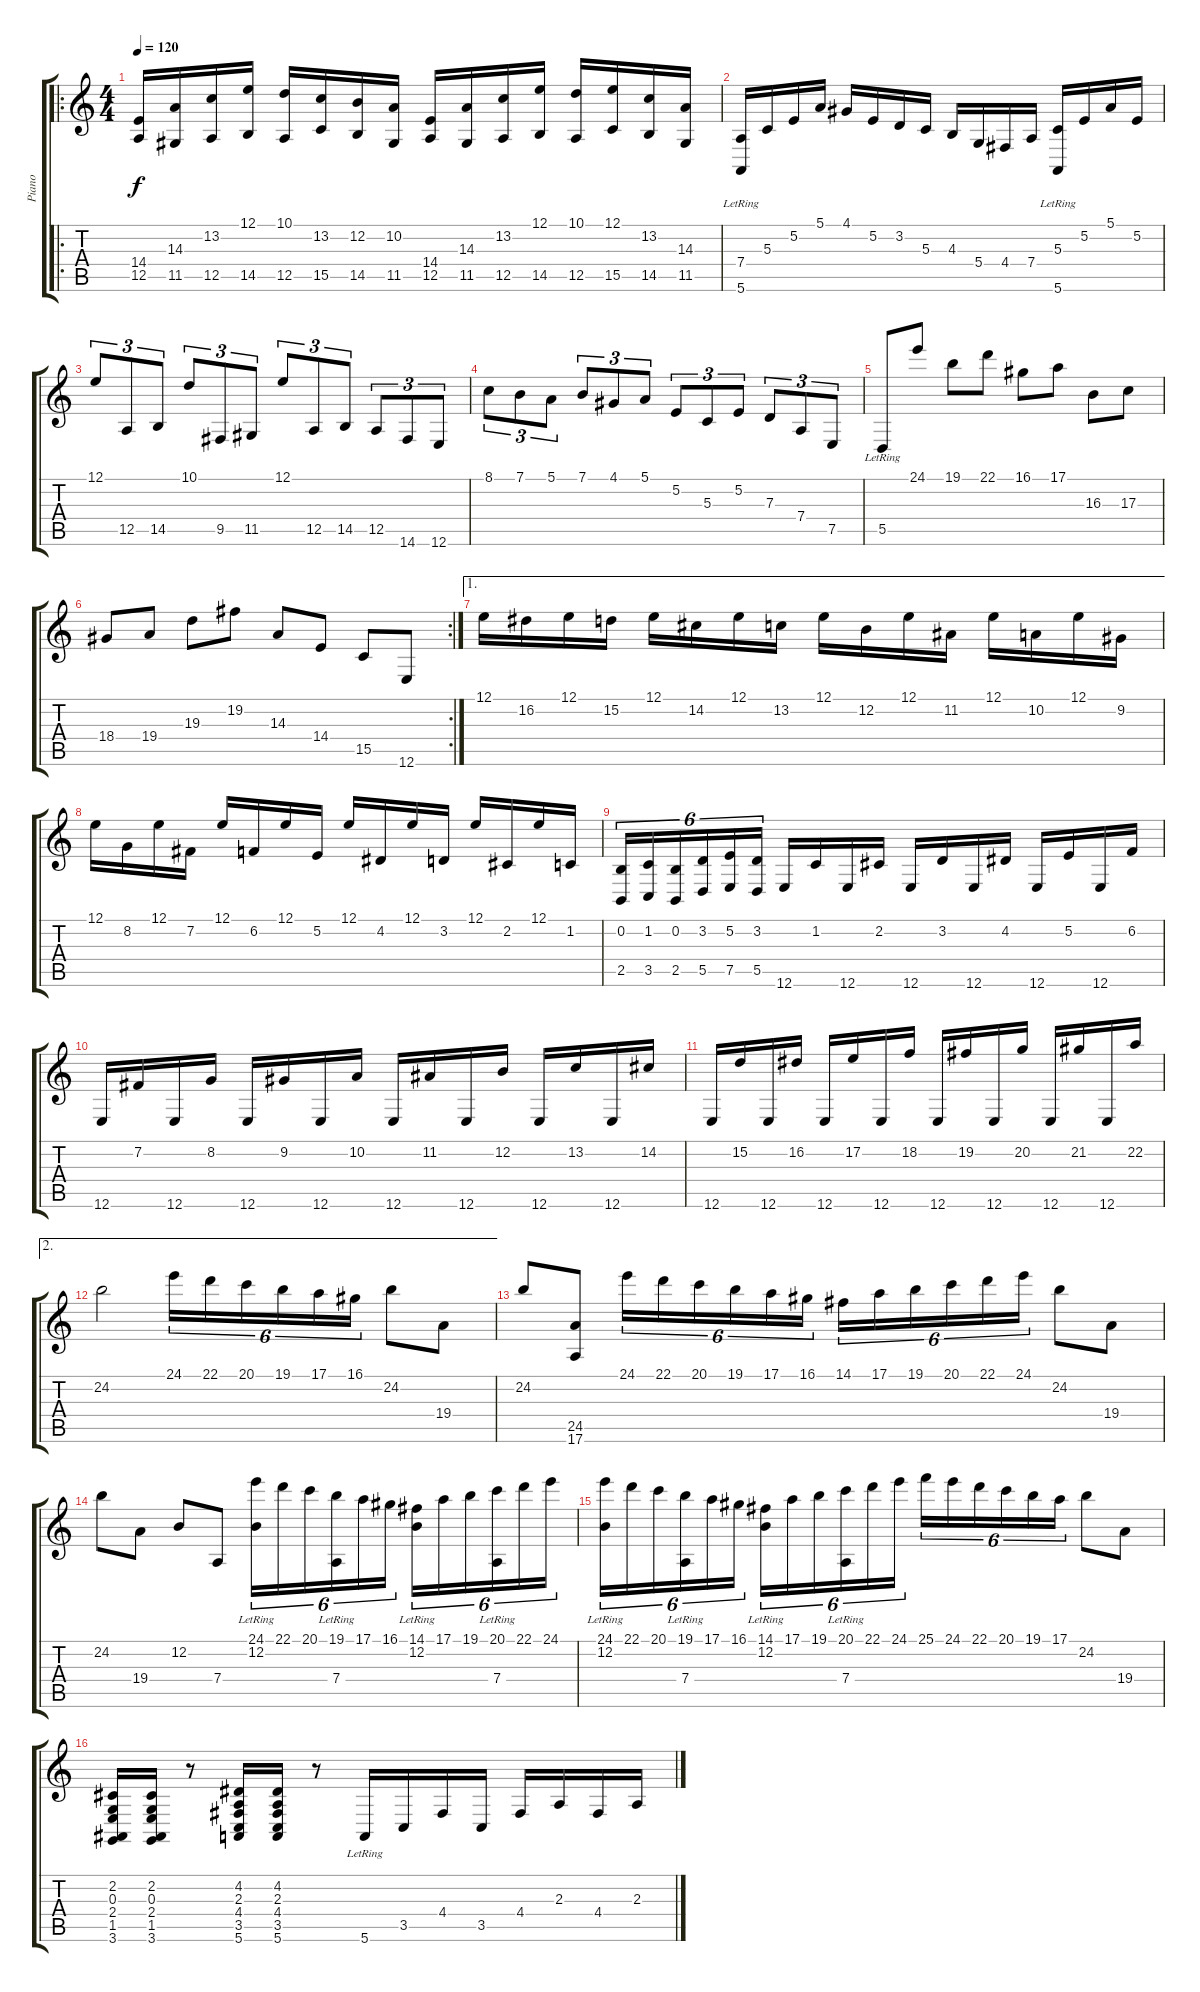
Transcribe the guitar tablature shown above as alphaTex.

\track ("Piano" "Piano") {instrument brightacousticpiano}
\staff {score tabs}
\tuning (E4 B3 G3 D3 A2 E2) {hide}
\ro
\ts (4 4)
\tempo 120
\clef g2
\ks aminor
(14.4 12.5).16{dy f instrument brightacousticpiano} (14.3 11.5).16 (13.2 12.5).16 (12.1 14.5).16 (10.1 12.5).16 (13.2 15.5).16 (12.2 14.5).16 (10.2 11.5).16 (14.4 12.5).16 (14.3 11.5).16 (13.2 12.5).16 (12.1 14.5).16 (10.1 12.5).16 (12.1 15.5).16 (13.2 14.5).16 (14.3 11.5).16 |
(7.4 5.6{lr}).16 5.3.16 5.2.16 5.1.16 4.1.16 5.2.16 3.2.16 5.3.16 4.3.16 5.4.16 4.4.16 7.4.16 (5.3 5.6{lr}).16 5.2.16 5.1.16 5.2.16 |
12.1.8{tu (3 2)} 12.5.8{tu (3 2)} 14.5.8{tu (3 2)} 10.1.8{tu (3 2)} 9.5.8{tu (3 2)} 11.5.8{tu (3 2)} 12.1.8{tu (3 2)} 12.5.8{tu (3 2)} 14.5.8{tu (3 2)} 12.5.8{tu (3 2)} 14.6.8{tu (3 2)} 12.6.8{tu (3 2)} |
8.1.8{tu (3 2)} 7.1.8{tu (3 2)} 5.1.8{tu (3 2)} 7.1.8{tu (3 2)} 4.1.8{tu (3 2)} 5.1.8{tu (3 2)} 5.2.8{tu (3 2)} 5.3.8{tu (3 2)} 5.2.8{tu (3 2)} 7.3.8{tu (3 2)} 7.4.8{tu (3 2)} 7.5.8{tu (3 2)} |
5.5{lr}.8 24.1.8 19.1.8 22.1.8 16.1.8 17.1.8 16.3.8 17.3.8 |
\rc 2
18.4.8 19.4.8 19.3.8 19.2.8 14.3.8 14.4.8 15.5.8 12.6.8 |
\ae 1
12.1.16 16.2.16 12.1.16 15.2.16 12.1.16 14.2.16 12.1.16 13.2.16 12.1.16 12.2.16 12.1.16 11.2.16 12.1.16 10.2.16 12.1.16 9.2.16 |
12.1.16 8.2.16 12.1.16 7.2.16 12.1.16 6.2.16 12.1.16 5.2.16 12.1.16 4.2.16 12.1.16 3.2.16 12.1.16 2.2.16 12.1.16 1.2.16 |
(0.2 2.5).16{tu (6 4)} (1.2 3.5).16{tu (6 4)} (0.2 2.5).16{tu (6 4)} (3.2 5.5).16{tu (6 4)} (5.2 7.5).16{tu (6 4)} (3.2 5.5).16{tu (6 4)} 12.6.16 1.2.16 12.6.16 2.2.16 12.6.16 3.2.16 12.6.16 4.2.16 12.6.16 5.2.16 12.6.16 6.2.16 |
12.6.16 7.2.16 12.6.16 8.2.16 12.6.16 9.2.16 12.6.16 10.2.16 12.6.16 11.2.16 12.6.16 12.2.16 12.6.16 13.2.16 12.6.16 14.2.16 |
12.6.16 15.2.16 12.6.16 16.2.16 12.6.16 17.2.16 12.6.16 18.2.16 12.6.16 19.2.16 12.6.16 20.2.16 12.6.16 21.2.16 12.6.16 22.2.16 |
\ae 2
24.2.2 24.1.16{tu (6 4)} 22.1.16{tu (6 4)} 20.1.16{tu (6 4)} 19.1.16{tu (6 4)} 17.1.16{tu (6 4)} 16.1.16{tu (6 4)} 24.2.8 19.4.8 |
24.2.8 (24.5 17.6).8 24.1.16{tu (6 4)} 22.1.16{tu (6 4)} 20.1.16{tu (6 4)} 19.1.16{tu (6 4)} 17.1.16{tu (6 4)} 16.1.16{tu (6 4)} 14.1.16{tu (6 4)} 17.1.16{tu (6 4)} 19.1.16{tu (6 4)} 20.1.16{tu (6 4)} 22.1.16{tu (6 4)} 24.1.16{tu (6 4)} 24.2.8 19.4.8 |
24.2.8 19.4.8 12.2.8 7.4.8 (24.1 12.2{lr}).16{tu (6 4)} 22.1.16{tu (6 4)} 20.1.16{tu (6 4)} (19.1 7.4{lr}).16{tu (6 4)} 17.1.16{tu (6 4)} 16.1.16{tu (6 4)} (14.1 12.2{lr}).16{tu (6 4)} 17.1.16{tu (6 4)} 19.1.16{tu (6 4)} (20.1 7.4{lr}).16{tu (6 4)} 22.1.16{tu (6 4)} 24.1.16{tu (6 4)} |
(24.1 12.2{lr}).16{tu (6 4)} 22.1.16{tu (6 4)} 20.1.16{tu (6 4)} (19.1 7.4{lr}).16{tu (6 4)} 17.1.16{tu (6 4)} 16.1.16{tu (6 4)} (14.1 12.2{lr}).16{tu (6 4)} 17.1.16{tu (6 4)} 19.1.16{tu (6 4)} (20.1 7.4{lr}).16{tu (6 4)} 22.1.16{tu (6 4)} 24.1.16{tu (6 4)} 25.1.16{tu (6 4)} 24.1.16{tu (6 4)} 22.1.16{tu (6 4)} 20.1.16{tu (6 4)} 19.1.16{tu (6 4)} 17.1.16{tu (6 4)} 24.2.8 19.4.8 |
(2.2 0.3 2.4 1.5 3.6).16 (2.2 0.3 2.4 1.5 3.6).16 r.8 (4.2 2.3 4.4 3.5 5.6).16 (4.2 2.3 4.4 3.5 5.6).16 r.8 5.6{lr}.16 3.5.16 4.4.16 3.5.16 4.4.16 2.3.16 4.4.16 2.3.16
